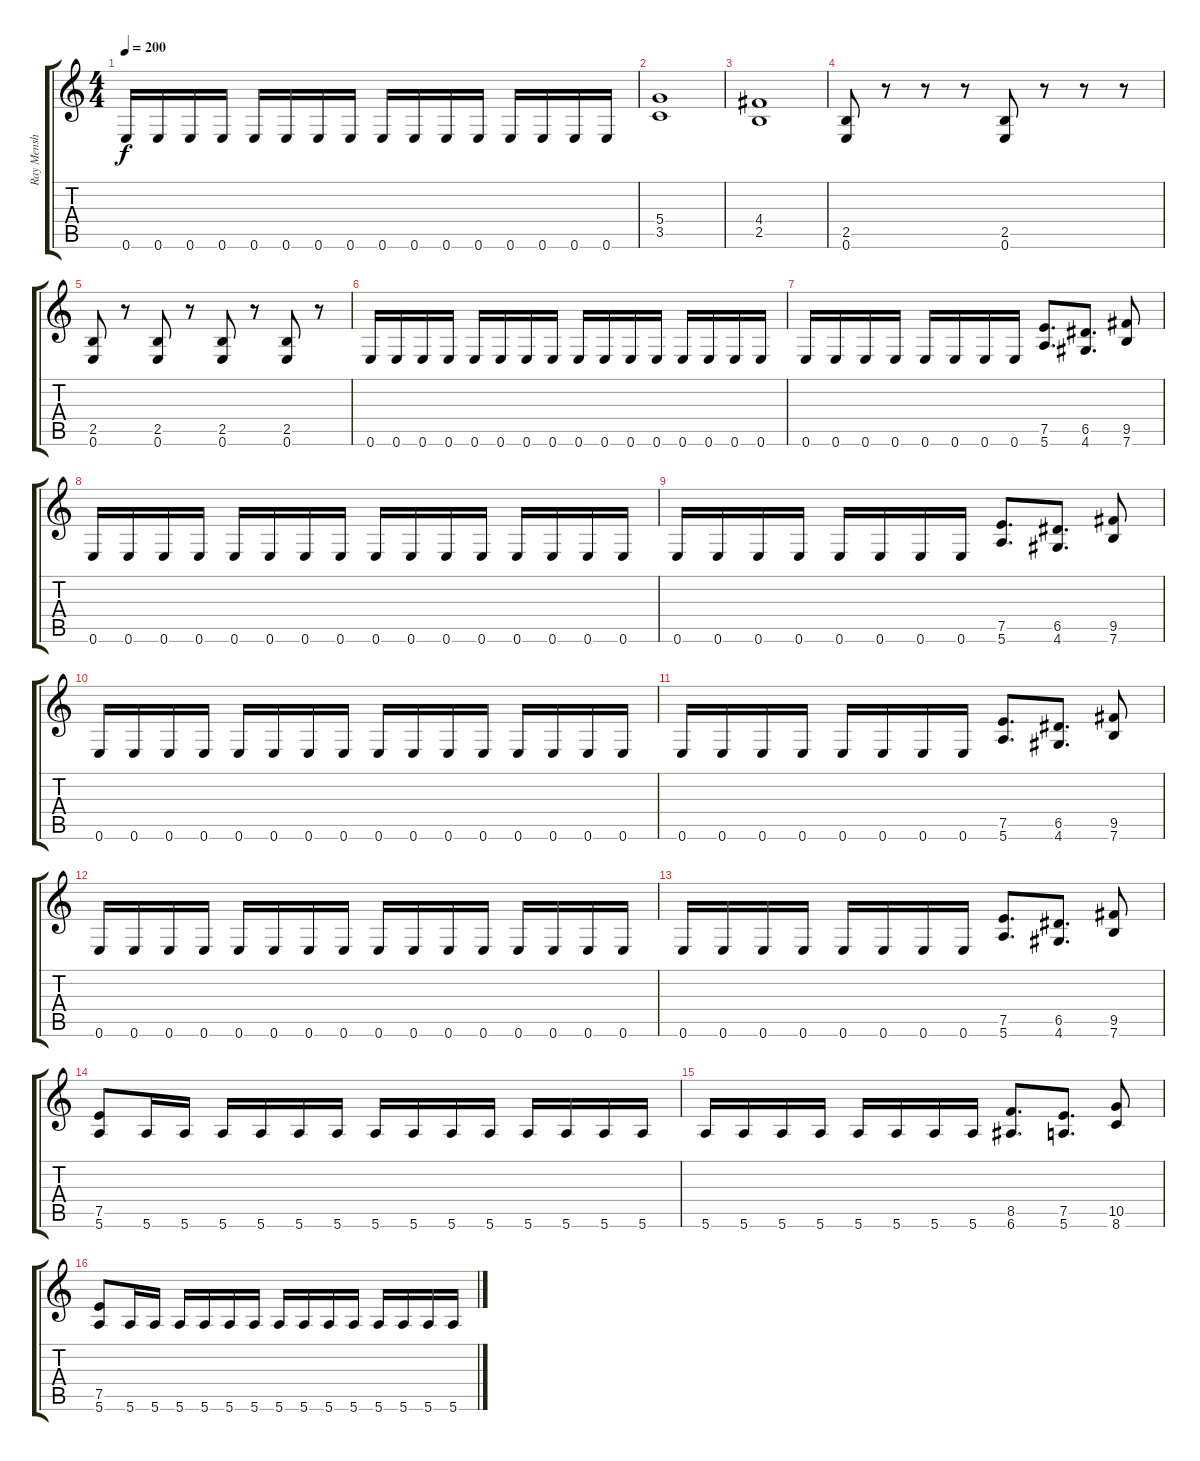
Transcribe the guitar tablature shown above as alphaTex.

\track ("Ray Mensh (Guitar)" "Ray Mensh ") {instrument distortionguitar}
\staff {score tabs}
\tuning (E4 B3 G3 D3 A2 E2) {hide}
\ts (4 4)
\tempo 200
\clef g2
\ks c
0.6.16{dy f} 0.6.16 0.6.16 0.6.16 0.6.16 0.6.16 0.6.16 0.6.16 0.6.16 0.6.16 0.6.16 0.6.16 0.6.16 0.6.16 0.6.16 0.6.16 |
(5.4 3.5).1 |
(4.4 2.5).1 |
(2.5 0.6).8 r.8 r.8 r.8 (2.5 0.6).8 r.8 r.8 r.8 |
(2.5 0.6).8 r.8 (2.5 0.6).8 r.8 (2.5 0.6).8 r.8 (2.5 0.6).8 r.8 |
0.6.16 0.6.16 0.6.16 0.6.16 0.6.16 0.6.16 0.6.16 0.6.16 0.6.16 0.6.16 0.6.16 0.6.16 0.6.16 0.6.16 0.6.16 0.6.16 |
0.6.16 0.6.16 0.6.16 0.6.16 0.6.16 0.6.16 0.6.16 0.6.16 (7.5 5.6).8{d} (6.5 4.6).8{d} (9.5 7.6).8 |
0.6.16 0.6.16 0.6.16 0.6.16 0.6.16 0.6.16 0.6.16 0.6.16 0.6.16 0.6.16 0.6.16 0.6.16 0.6.16 0.6.16 0.6.16 0.6.16 |
0.6.16 0.6.16 0.6.16 0.6.16 0.6.16 0.6.16 0.6.16 0.6.16 (7.5 5.6).8{d} (6.5 4.6).8{d} (9.5 7.6).8 |
0.6.16 0.6.16 0.6.16 0.6.16 0.6.16 0.6.16 0.6.16 0.6.16 0.6.16 0.6.16 0.6.16 0.6.16 0.6.16 0.6.16 0.6.16 0.6.16 |
0.6.16 0.6.16 0.6.16 0.6.16 0.6.16 0.6.16 0.6.16 0.6.16 (7.5 5.6).8{d} (6.5 4.6).8{d} (9.5 7.6).8 |
0.6.16 0.6.16 0.6.16 0.6.16 0.6.16 0.6.16 0.6.16 0.6.16 0.6.16 0.6.16 0.6.16 0.6.16 0.6.16 0.6.16 0.6.16 0.6.16 |
0.6.16 0.6.16 0.6.16 0.6.16 0.6.16 0.6.16 0.6.16 0.6.16 (7.5 5.6).8{d} (6.5 4.6).8{d} (9.5 7.6).8 |
(7.5 5.6).8 5.6.16 5.6.16 5.6.16 5.6.16 5.6.16 5.6.16 5.6.16 5.6.16 5.6.16 5.6.16 5.6.16 5.6.16 5.6.16 5.6.16 |
5.6.16 5.6.16 5.6.16 5.6.16 5.6.16 5.6.16 5.6.16 5.6.16 (8.5 6.6).8{d} (7.5 5.6).8{d} (10.5 8.6).8 |
(7.5 5.6).8 5.6.16 5.6.16 5.6.16 5.6.16 5.6.16 5.6.16 5.6.16 5.6.16 5.6.16 5.6.16 5.6.16 5.6.16 5.6.16 5.6.16
